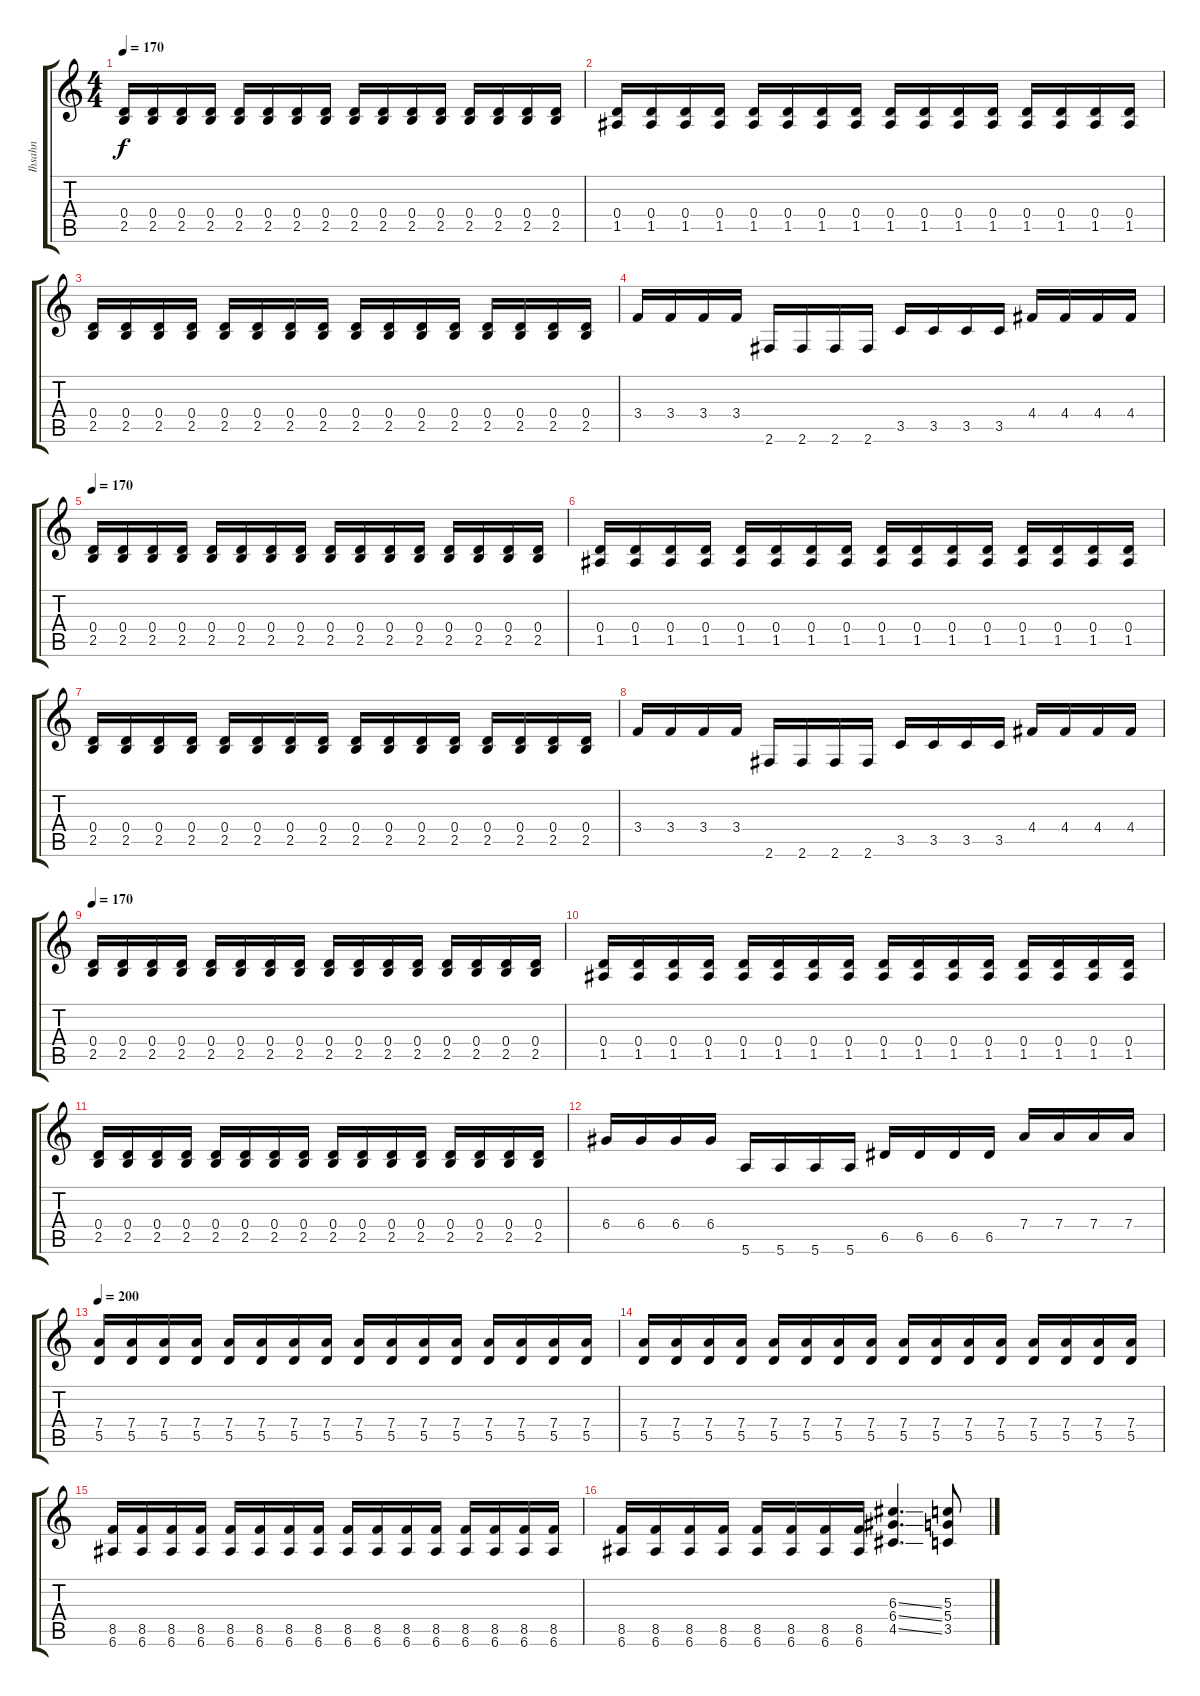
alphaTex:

\track ("Ihsahn" "Ihsahn") {instrument distortionguitar}
\staff {score tabs}
\tuning (E4 B3 G3 D3 A2 E2) {hide}
\ts (4 4)
\tempo 170
\clef g2
\ks c
(0.4 2.5).16{dy f} (0.4 2.5).16 (0.4 2.5).16 (0.4 2.5).16 (0.4 2.5).16 (0.4 2.5).16 (0.4 2.5).16 (0.4 2.5).16 (0.4 2.5).16 (0.4 2.5).16 (0.4 2.5).16 (0.4 2.5).16 (0.4 2.5).16 (0.4 2.5).16 (0.4 2.5).16 (0.4 2.5).16 |
(0.4 1.5).16 (0.4 1.5).16 (0.4 1.5).16 (0.4 1.5).16 (0.4 1.5).16 (0.4 1.5).16 (0.4 1.5).16 (0.4 1.5).16 (0.4 1.5).16 (0.4 1.5).16 (0.4 1.5).16 (0.4 1.5).16 (0.4 1.5).16 (0.4 1.5).16 (0.4 1.5).16 (0.4 1.5).16 |
(0.4 2.5).16 (0.4 2.5).16 (0.4 2.5).16 (0.4 2.5).16 (0.4 2.5).16 (0.4 2.5).16 (0.4 2.5).16 (0.4 2.5).16 (0.4 2.5).16 (0.4 2.5).16 (0.4 2.5).16 (0.4 2.5).16 (0.4 2.5).16 (0.4 2.5).16 (0.4 2.5).16 (0.4 2.5).16 |
3.4.16 3.4.16 3.4.16 3.4.16 2.6.16 2.6.16 2.6.16 2.6.16 3.5.16 3.5.16 3.5.16 3.5.16 4.4.16 4.4.16 4.4.16 4.4.16 |
\tempo 170
(0.4 2.5).16 (0.4 2.5).16 (0.4 2.5).16 (0.4 2.5).16 (0.4 2.5).16 (0.4 2.5).16 (0.4 2.5).16 (0.4 2.5).16 (0.4 2.5).16 (0.4 2.5).16 (0.4 2.5).16 (0.4 2.5).16 (0.4 2.5).16 (0.4 2.5).16 (0.4 2.5).16 (0.4 2.5).16 |
(0.4 1.5).16 (0.4 1.5).16 (0.4 1.5).16 (0.4 1.5).16 (0.4 1.5).16 (0.4 1.5).16 (0.4 1.5).16 (0.4 1.5).16 (0.4 1.5).16 (0.4 1.5).16 (0.4 1.5).16 (0.4 1.5).16 (0.4 1.5).16 (0.4 1.5).16 (0.4 1.5).16 (0.4 1.5).16 |
(0.4 2.5).16 (0.4 2.5).16 (0.4 2.5).16 (0.4 2.5).16 (0.4 2.5).16 (0.4 2.5).16 (0.4 2.5).16 (0.4 2.5).16 (0.4 2.5).16 (0.4 2.5).16 (0.4 2.5).16 (0.4 2.5).16 (0.4 2.5).16 (0.4 2.5).16 (0.4 2.5).16 (0.4 2.5).16 |
3.4.16 3.4.16 3.4.16 3.4.16 2.6.16 2.6.16 2.6.16 2.6.16 3.5.16 3.5.16 3.5.16 3.5.16 4.4.16 4.4.16 4.4.16 4.4.16 |
\tempo 170
(0.4 2.5).16 (0.4 2.5).16 (0.4 2.5).16 (0.4 2.5).16 (0.4 2.5).16 (0.4 2.5).16 (0.4 2.5).16 (0.4 2.5).16 (0.4 2.5).16 (0.4 2.5).16 (0.4 2.5).16 (0.4 2.5).16 (0.4 2.5).16 (0.4 2.5).16 (0.4 2.5).16 (0.4 2.5).16 |
(0.4 1.5).16 (0.4 1.5).16 (0.4 1.5).16 (0.4 1.5).16 (0.4 1.5).16 (0.4 1.5).16 (0.4 1.5).16 (0.4 1.5).16 (0.4 1.5).16 (0.4 1.5).16 (0.4 1.5).16 (0.4 1.5).16 (0.4 1.5).16 (0.4 1.5).16 (0.4 1.5).16 (0.4 1.5).16 |
(0.4 2.5).16 (0.4 2.5).16 (0.4 2.5).16 (0.4 2.5).16 (0.4 2.5).16 (0.4 2.5).16 (0.4 2.5).16 (0.4 2.5).16 (0.4 2.5).16 (0.4 2.5).16 (0.4 2.5).16 (0.4 2.5).16 (0.4 2.5).16 (0.4 2.5).16 (0.4 2.5).16 (0.4 2.5).16 |
6.4.16 6.4.16 6.4.16 6.4.16 5.6.16 5.6.16 5.6.16 5.6.16 6.5.16 6.5.16 6.5.16 6.5.16 7.4.16 7.4.16 7.4.16 7.4.16 |
\tempo 200
(7.4 5.5).16 (7.4 5.5).16 (7.4 5.5).16 (7.4 5.5).16 (7.4 5.5).16 (7.4 5.5).16 (7.4 5.5).16 (7.4 5.5).16 (7.4 5.5).16 (7.4 5.5).16 (7.4 5.5).16 (7.4 5.5).16 (7.4 5.5).16 (7.4 5.5).16 (7.4 5.5).16 (7.4 5.5).16 |
(7.4 5.5).16 (7.4 5.5).16 (7.4 5.5).16 (7.4 5.5).16 (7.4 5.5).16 (7.4 5.5).16 (7.4 5.5).16 (7.4 5.5).16 (7.4 5.5).16 (7.4 5.5).16 (7.4 5.5).16 (7.4 5.5).16 (7.4 5.5).16 (7.4 5.5).16 (7.4 5.5).16 (7.4 5.5).16 |
(8.5 6.6).16 (8.5 6.6).16 (8.5 6.6).16 (8.5 6.6).16 (8.5 6.6).16 (8.5 6.6).16 (8.5 6.6).16 (8.5 6.6).16 (8.5 6.6).16 (8.5 6.6).16 (8.5 6.6).16 (8.5 6.6).16 (8.5 6.6).16 (8.5 6.6).16 (8.5 6.6).16 (8.5 6.6).16 |
(8.5 6.6).16 (8.5 6.6).16 (8.5 6.6).16 (8.5 6.6).16 (8.5 6.6).16 (8.5 6.6).16 (8.5 6.6).16 (8.5 6.6).16 (6.3{ss} 6.4{ss} 4.5{ss}).4{d} (5.3 5.4{ss} 3.5{ss}).8
